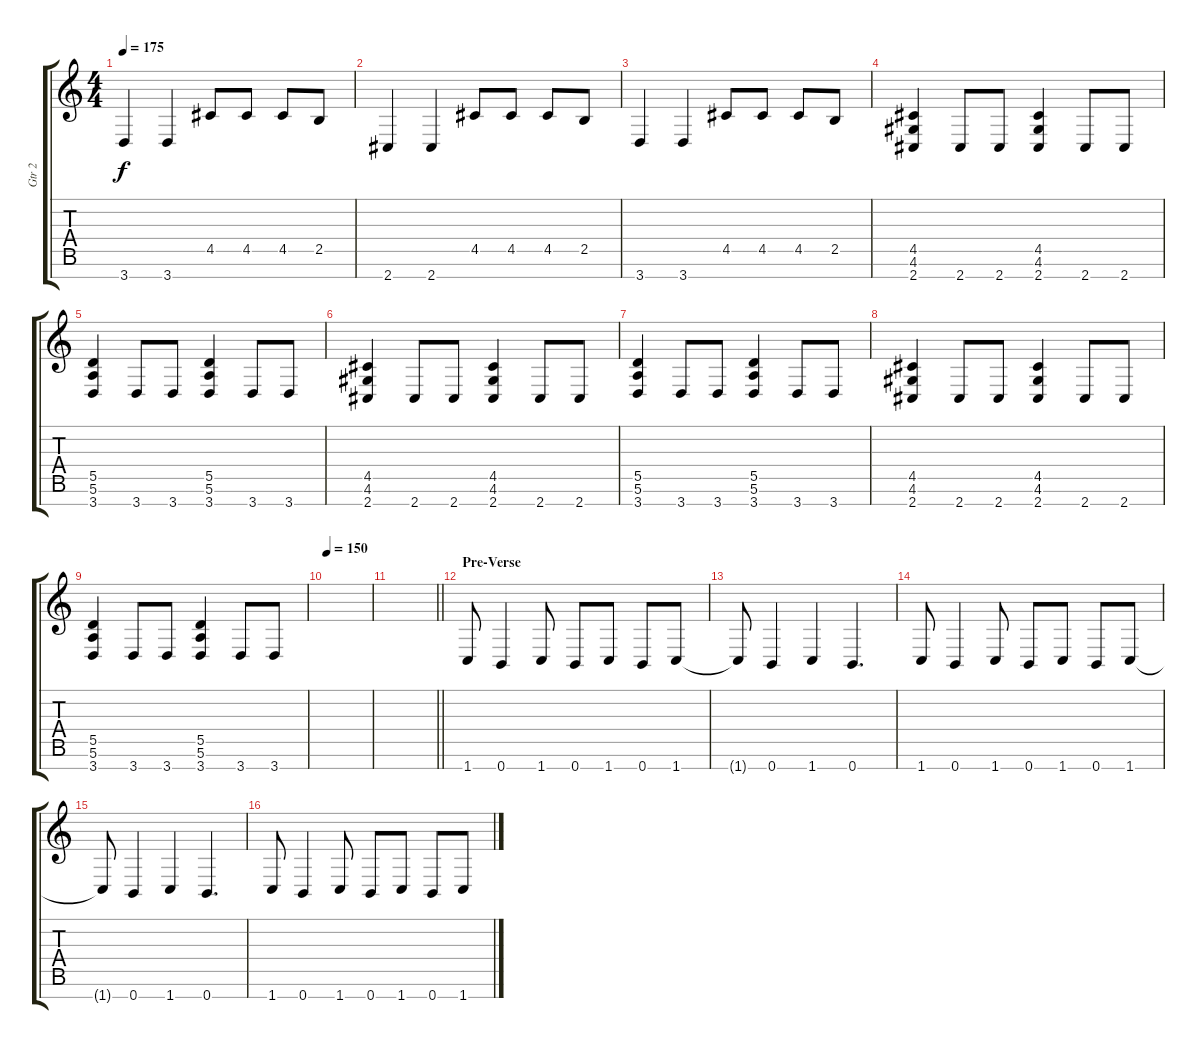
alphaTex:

\track ("Gtr 2" "Gtr 2") {instrument distortionguitar}
\staff {score tabs}
\tuning (E4 B3 G3 D3 A2 E2 B1) {hide}
\ts (4 4)
\tempo 175
\clef g2
\ks c
3.7.4{dy f} 3.7.4 4.5.8 4.5.8 4.5.8 2.5.8 |
2.7.4 2.7.4 4.5.8 4.5.8 4.5.8 2.5.8 |
3.7.4 3.7.4 4.5.8 4.5.8 4.5.8 2.5.8 |
(4.5 4.6 2.7).4 2.7.8 2.7.8 (4.5 4.6 2.7).4 2.7.8 2.7.8 |
(5.5 5.6 3.7).4 3.7.8 3.7.8 (5.5 5.6 3.7).4 3.7.8 3.7.8 |
(4.5 4.6 2.7).4 2.7.8 2.7.8 (4.5 4.6 2.7).4 2.7.8 2.7.8 |
(5.5 5.6 3.7).4 3.7.8 3.7.8 (5.5 5.6 3.7).4 3.7.8 3.7.8 |
(4.5 4.6 2.7).4 2.7.8 2.7.8 (4.5 4.6 2.7).4 2.7.8 2.7.8 |
(5.5 5.6 3.7).4 3.7.8 3.7.8 (5.5 5.6 3.7).4 3.7.8 3.7.8 |
\tempo 150
|
\barLineRight lightlight
|
\section ("" "Pre-Verse")
1.7.8 0.7.4 1.7.8 0.7.8 1.7.8 0.7.8 1.7.8 |
1.7{t}.8 0.7.4 1.7.4 0.7.4{d} |
1.7.8 0.7.4 1.7.8 0.7.8 1.7.8 0.7.8 1.7.8 |
1.7{t}.8 0.7.4 1.7.4 0.7.4{d} |
1.7.8 0.7.4 1.7.8 0.7.8 1.7.8 0.7.8 1.7.8
